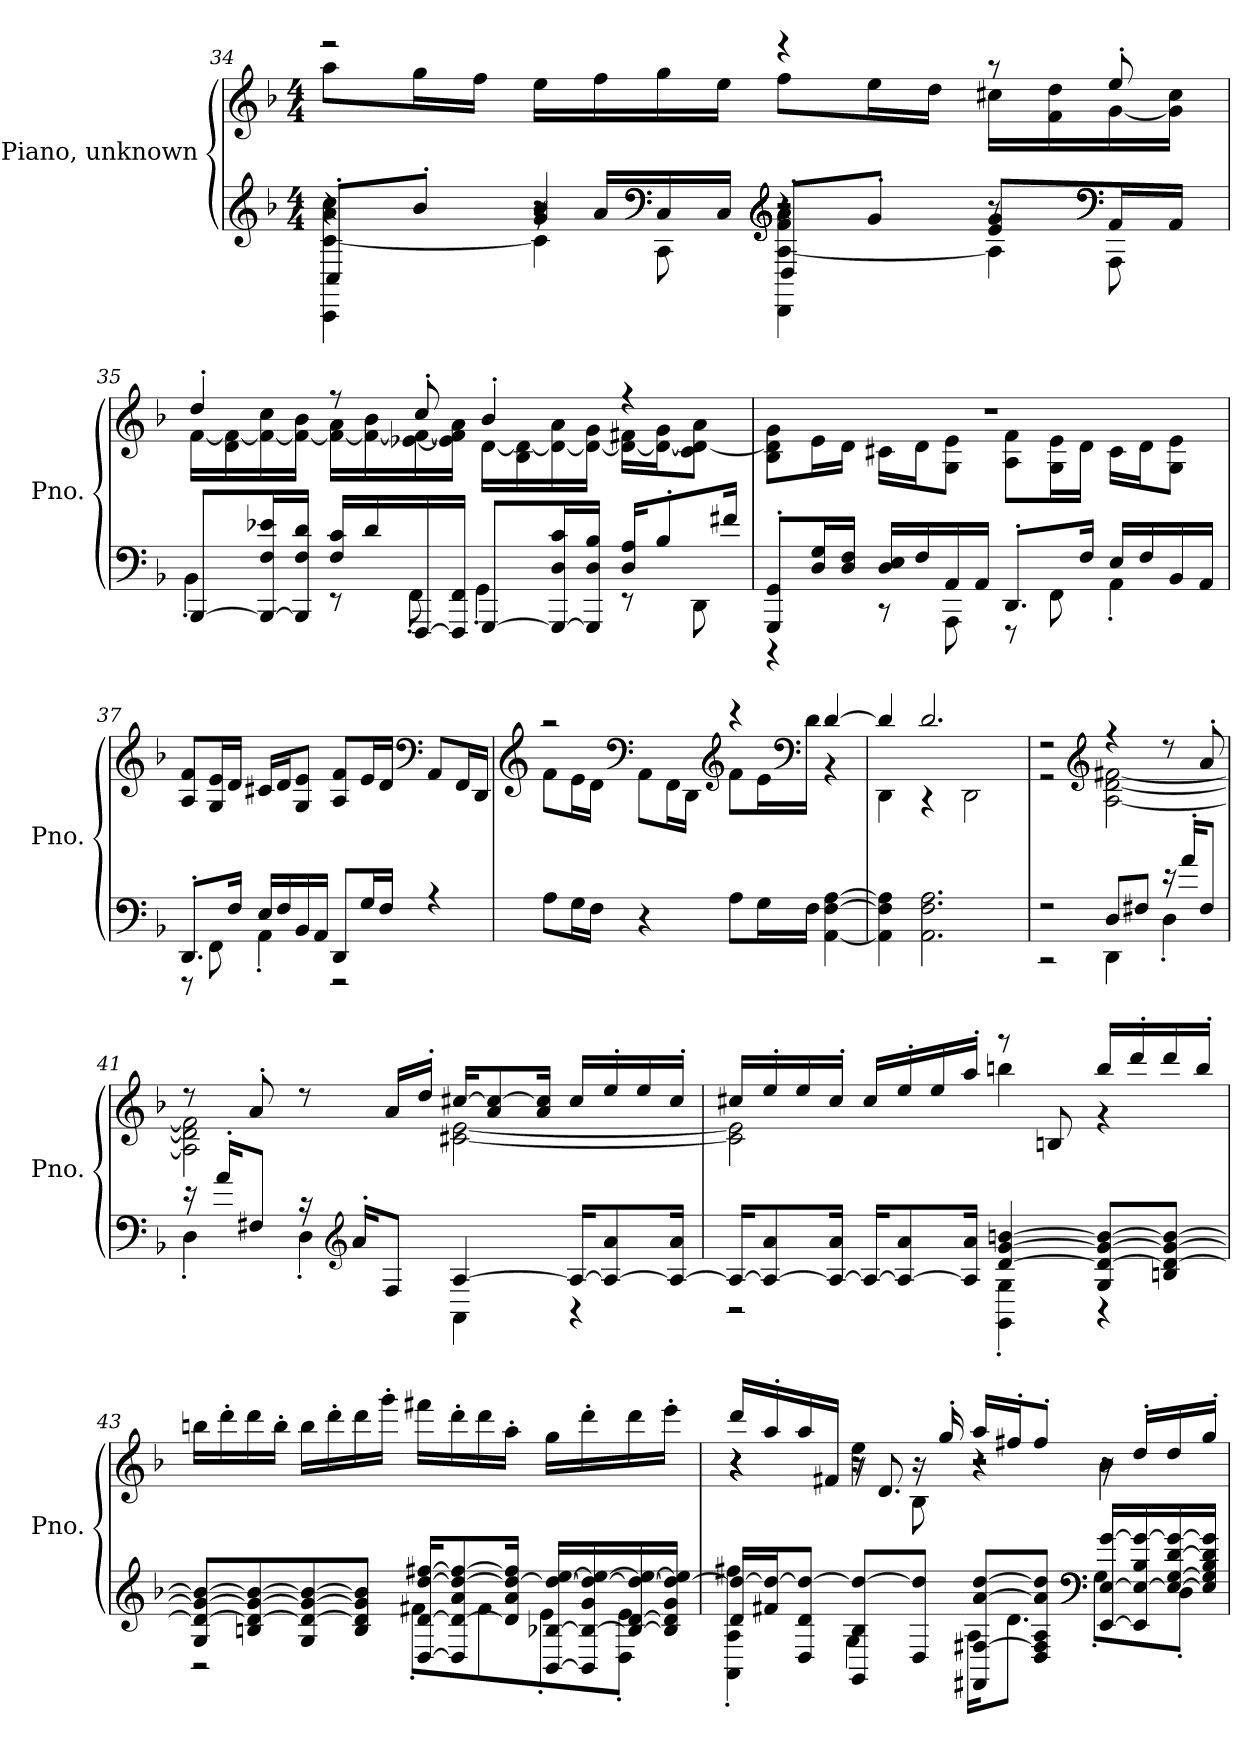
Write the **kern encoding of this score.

**kern	**kern
*part1	*part1
*staff2	*staff1
*I"Piano, unknown	*
*I'Pno.	*
*clefG2	*clefG2
*k[b-]	*k[b-]
*M4/4	*M4/4
=34	=34
*^	*^
*	*^	*	*
*	*	*^	*	*
4r	4CC\ [4c\ 4a\ 4cc\	8C'/L	4r	2r	8aa\L
.	.	8b-'/J	.	.	16gg\L
.	.	.	.	.	16ff\JJ
4g/ 4b-/	4c\]	16r	8r	.	16ee\LL
.	.	16a/LL	.	.	16ff\
*clefF4	*	*	*	*	*
.	.	16C/	8CC\	.	16gg\
.	.	16C/JJ	.	.	16ee\JJ
*clefG2	*	*	*	*	*
2r	4DD\ [4A\ 4f\ 4a\	8D'/L	4r	4r	8ff\L
.	.	8g'/J	.	.	16ee\L
.	.	.	.	.	16dd\JJ
.	4A\]	8e/ 8g/L	8r	8r	16cc#X\LL
.	.	.	.	.	16f\ 16dd\
*clefF4	*	*	*	*	*
.	.	16AA/L	8AAA\	8ee'/	[16g\
.	.	16AA/JJ	.	.	16g\] 16cc#\JJ
*	*v	*v	*v	*	*
!!LO:PB:g=z	!!
=35	=35	=35	=35
[8BBB-/L	4BB-'\	4dd'/	[16f\LL
.	.	.	16d\ 16f\_
16BBB-/_ 16F/ 16e-X/L	.	.	16f\_ 16cc\
16BBB-/] 16F/ 16d/JJ	.	.	16f\_ 16b-\JJ
16F/ 16c/LL	8r	8r	16f\_ 16a\LL
16d/	.	.	16f\_ 16b-\
[16FFF/	8FF'\	8cc'/	[16e-X\ 16f\_
16FFF/] 16FF/JJ	.	.	16e-\] 16f\] 16a\JJ
[8GGG/L	4GG'\	4b-'/	[16d\LL
.	.	.	16B-\ 16d\_
16GGG/_ 16D/ 16c/L	.	.	16d\_ 16a\
16GGG/] 16D/ 16B-/JJ	.	.	16d\_ 16g\JJ
16D/ 16A/KL	8r	4r	16d\_ 16f#X\LL
8B-'/	.	.	16d\_ 16g\J
.	8DD\	.	8c\ 8d\_ 8a\J
16f#X/Jk	.	.	.
=36	=36	=36	=36
8GGG/' 8GG/'L	4r	1r	8B-\ 8d\] 8g\L
16D/ 16G/L	.	.	16e\L
16D/ 16F/JJ	.	.	16d\JJ
16D/ 16E/LL	8r	.	16c#X\LL
16F/	.	.	16d\J
16AA/	8AAA\	.	8G\ 8e\J
16AA/JJ	.	.	.
8.DD'/L	8r	.	8A\ 8f\L
.	8FF\	.	16G\ 16e\L
16F/Jk	.	.	16d\JJ
16E/LL	4AA'\	.	16c#\LL
16F/	.	.	16d\J
16BB-/	.	.	8G\ 8e\J
16AA/JJ	.	.	.
*	*	*v	*v
!!LO:LB:g=z
=37	=37	=37
8.DD'/L	8r	8A/ 8f/L
.	8FF\	16G/ 16e/L
16F/Jk	.	16d/JJ
16E/LL	4AA'\	16c#X/LL
16F/	.	16d/J
16BB-/	.	8G/ 8e/J
16AA/JJ	.	.
8DD/L	2r	8A/ 8f/L
16G/L	.	16e/L
16F/JJ	.	16d/JJ
*	*	*clefF4
4r	.	8AA/L
.	.	16FF/L
.	.	16DD/JJ
*v	*v	*
=38	=38
*	*clefG2
*	*^
8A\L	2r	8f\L
16G\L	.	16e\L
16F\JJ	.	16d\JJ
*	*clefF4	*
4r	.	8AA\L
.	.	16FF\L
.	.	16DD\JJ
*	*clefG2	*
8A\L	4r	8f\L
16G\L	.	16e\L
*	*clefF4	*
16F\JJ	.	16d\JJ
[4AA\ [4F\ [4A\	[4d/	4r
=39	=39	=39
4AA\] 4F\] 4A\]	4d/]	4DD\
2.AA\ 2.F\ 2.A\	2.d/	4r
.	.	2DD\
!!LO:LB:g=z	!!
=40	=40	=40
*^	*	*
2r	2r	2r	2r
*	*	*clefG2	*
8D/L	4DD\	4r	[2A\ [2d\ [2f#X\
8F#X/J	.	.	.
16r	4D'\	8r	.
16a'/KL	.	.	.
8F#/J	.	8a'/	.
=41	=41	=41	=41
16r	4D'\	8r	2A\] 2d\] 2f#\]
16a'/KL	.	.	.
8F#X/J	.	8a'/	.
16r	4D'\	8r	.
*clefG2	*	*	*
16a'/KL	.	.	.
8F#/J	.	16a/LL	.
.	.	16dd'/JJ	.
[4A/	4AA\	[16cc#X/KL	[2c#X\ [2e\
.	.	8a/ 8cc#/_	.
.	.	16a/ 16cc#/]Jk	.
16A/KL_	4r	16cc#/LL	.
8A/_ 8a/	.	16ee'/	.
.	.	16ee/	.
16A/_ 16a/Jk	.	16cc#'/JJ	.
!!LO:LB:g=z	!!
=42	=42	=42	=42
16A/KL_	2r	16cc#X/LL	2c#\] 2e\]
8A/_ 8a/	.	16ee'/	.
.	.	16ee/	.
16A/_ 16a/Jk	.	16cc#'/JJ	.
16A/KL_	.	16cc#/LL	.
8A/_ 8a/	.	16ee'/	.
.	.	16ee/	.
16A/] 16a/Jk	.	16aa'/JJ	.
[4d/ [4g/ [4bn/	4GG\' 4G\'	8r	4bbn\
.	.	8Bn/	.
8G/ 8d/_ 8g/_ 8b/_L	4r	16bb/LL	4r
.	.	16ddd'/	.
8Bn/ 8d/_ 8g/_ 8b/_J	.	16ddd/	.
.	.	16bb'/JJ	.
*	*	*v	*v
!!LO:LB:g=z
=43	=43	=43
8G/ 8d/_ 8g/_ 8b/_L	2r	16bbn\LL
.	.	16ddd'\
8Bn/ 8d/_ 8g/_ 8b/_	.	16ddd\
.	.	16bb'\JJ
8G/ 8d/_ 8g/_ 8b/_	.	16bb\LL
.	.	16ddd'\
8B/ 8d/] 8g/] 8b/]J	.	16ddd\
.	.	16ggg'\JJ
[16D/ [16d/ [16dd/ [16ff#X/KL	8f#X'\L	16fff#X\LL
8D/] 8d/_ 8a/ 8dd/_ 8ff#/_	.	16ddd'\
.	8f#\	16ddd\
16d/] 16a/ 16dd/_ 16ff#/]Jk	.	16aa'\JJ
[16BB-/ [16B-X/ 16dd/_ [16ee/LL	8e'\	16gg\LL
16BB-/] 16B-/_ 16g/ 16dd/_ 16ee/_	.	16ddd'\
16B-/_ [16d/ 16dd/_ 16ee/_	8D\' 8e\'J	16ddd\
16B-/] 16d/] 16g/ 16dd/_ 16ee/]JJ	.	16eee'\JJ
!!LO:LB:g=z
=44	=44	=44
*	*	*^
*	*	*	*^
*	*	*	*	*^
16d/ 16dd/_LL	4AA\' 4A\' 4ff#X\'	16ddd/LL	4r	4r	4r
16f#X/ 16dd/_J	.	16aa'/	.	.	.
8D/ 8d/ 8dd/_J	.	16aa/	.	.	.
.	.	16f#X/JJ	.	.	.
8GG/ 8B-/ 8dd/_L	4G\	8r	4ee\	16r	8r
.	.	.	.	8.d/	.
8D/ 8dd/]J	.	16r	.	.	8B-\
.	.	16gg'/	.	.	.
8FF#X/ [8F#X/ [8a/ [8dd/L	16A\KL	16aa/LL	4r	2r	2r
.	8.d\J	16ff#X'/J	.	.	.
8D/ 8F#/] 8A/ 8a/] 8dd/]J	.	8ff#'/J	.	.	.
*clefF4	*	*	*	*	*
[16EE/ [16E/ [16g/LL	8G'\L	16r	4b-\	.	.
16EE/] 16E/_ 16B-/ 16g/_	.	16dd'/LL	.	.	.
16E/_ [16G/ [16d/ 16g/_	8D'\J	16dd/	.	.	.
16E/] 16G/] 16B-/ 16d/] 16g/]JJ	.	16gg'/JJ	.	.	.
*v	*v	*	*	*	*
*	*v	*v	*v	*v
=	=
*-	*-
